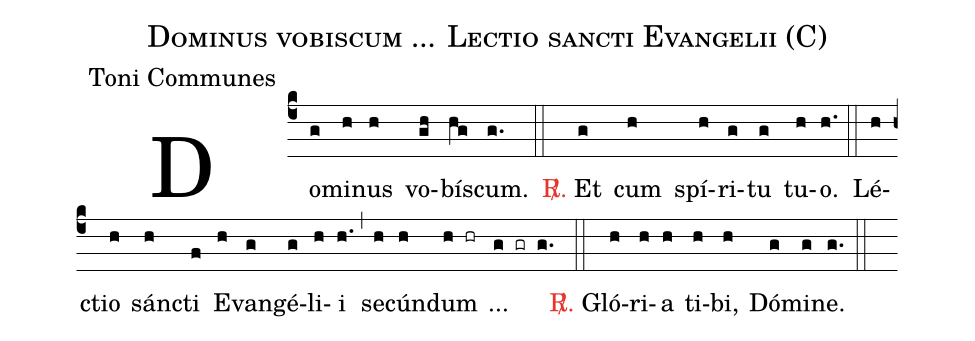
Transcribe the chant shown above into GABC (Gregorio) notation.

name:Dominus vobiscum ... Lectio sancti Evangelii (C);
office-part:Toni Communes;
%%
(c4) Do(g)mi(h)nus(h) vo(gh)bís(hg)cum.(g.) (::) <c><sp>R/</sp>.</c> Et(g) cum(h) spí(h)ri(g)tu(g) tu(h)o.(h.) (::)
Lé(h)ctio(h) sán(h)cti(f) E(h)van(g)gé(g)li(h)i(h.) (,) se(h)cún(h)dum(h hr) ...(g gr g.) (::)
<c><sp>R/</sp>.</c> Gló(h)ri(h)a(h) ti(h)bi,(h) Dó(g)mi(g)ne.(g.) (::)
